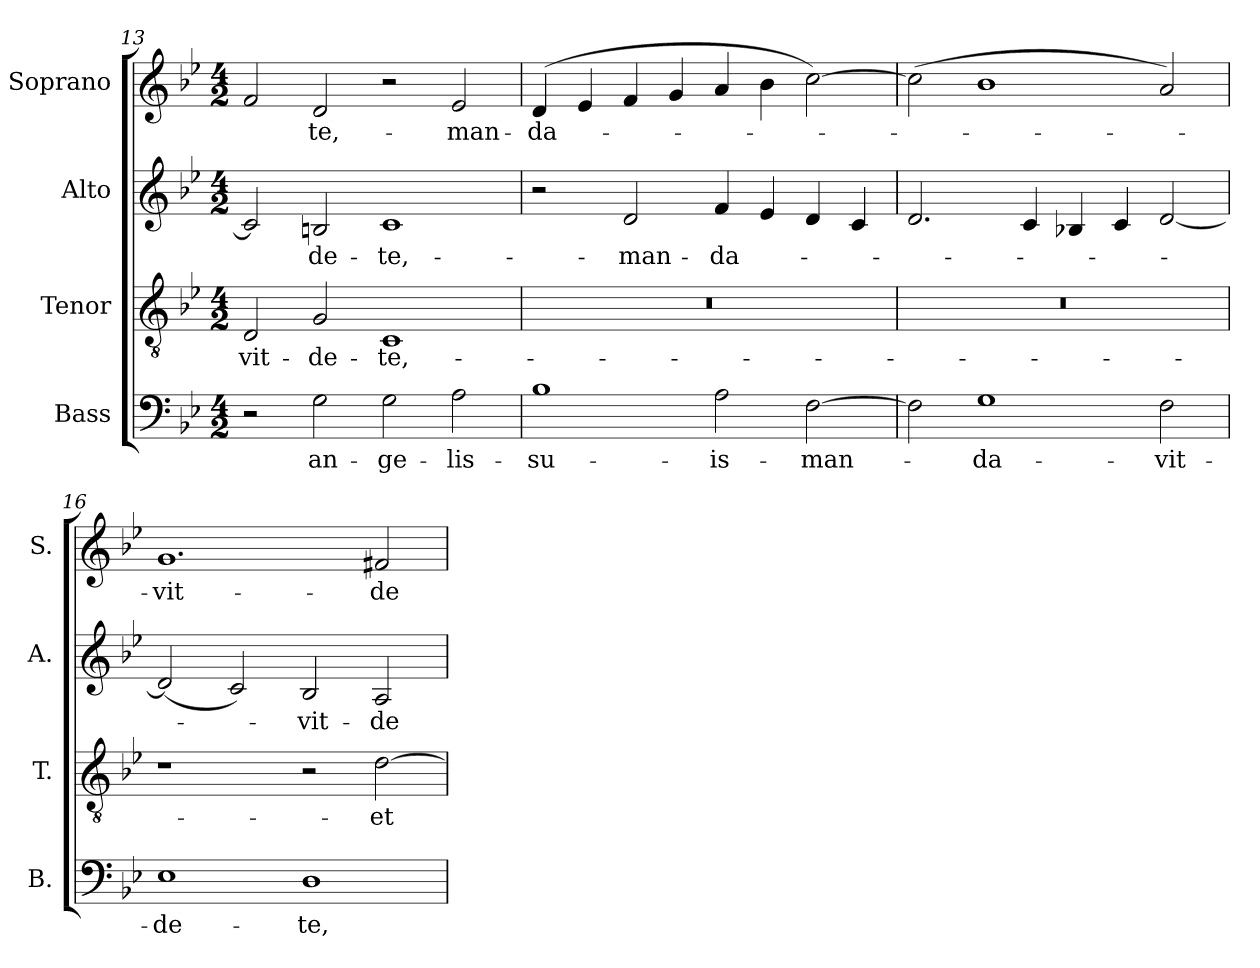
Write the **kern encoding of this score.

**kern	**text	**kern	**text	**kern	**text	**kern	**text
*part4	*part4	*part3	*part3	*part2	*part2	*part1	*part1
*staff4	*staff4	*staff3	*staff3	*staff2	*staff2	*staff1	*staff1
*I"Bass	*	*I"Tenor	*	*I"Alto	*	*I"Soprano	*
*I'B.	*	*I'T.	*	*I'A.	*	*I'S.	*
*clefF4	*	*clefGv2	*	*clefG2	*	*clefG2	*
*	*	*ITrd7c12	*	*	*	*	*
*k[b-e-]	*	*k[b-e-]	*	*k[b-e-]	*	*k[b-e-]	*
*B-:	*	*B-:	*	*B-:	*	*B-:	*
*M4/2	*	*M4/2	*	*M4/2	*	*M4/2	*
=13	=13	=13	=13	=13	=13	=13	=13
!	!	!	!LO:LY:b:color=#000000	!	!	!	!
2r	.	2DDi/	-vit-	2ci/]	.	2fi/	.
!	!LO:LY:b:color=#000000	!	!	!	!	!	!
!	!	!	!LO:LY:b:color=#000000	!	!	!	!
!	!	!	!	!	!LO:LY:b:color=#000000	!	!
!	!	!	!	!	!	!	!LO:LY:b:color=#000000
2Gi\	-an-	2GGi/	-de-	2Bni/	de-	2di/	-te,-
!	!LO:LY:b:color=#000000	!	!	!	!	!	!
!	!	!	!LO:LY:b:color=#000000	!	!	!	!
!	!	!	!	!	!LO:LY:b:color=#000000	!	!
2Gi\	-ge-	1CCi	-te,-	1ci	-te,-	2r	.
!	!LO:LY:b:color=#000000	!	!	!	!	!	!
!	!	!	!	!	!	!	!LO:LY:b:color=#000000
2Ai\	-lis-	.	.	.	.	2e-i/	-man-
!!LO:LB:g=z
=14	=14	=14	=14	=14	=14	=14	=14
!	!LO:LY:b:color=#000000	!LO:N:vis=1	!	!	!	!	!
!	!	!	!	!	!	!	!LO:LY:b:color=#000000
1B-i	-su-	0r	.	2r	.	(4di/	-da-
.	.	.	.	.	.	4e-i/	.
!	!	!	!	!	!LO:LY:b:color=#000000	!	!
.	.	.	.	2di/	-man-	4fi/	.
.	.	.	.	.	.	4gi/	.
!	!LO:LY:b:color=#000000	!	!	!	!	!	!
!	!	!	!	!	!LO:LY:b:color=#000000	!	!
2Ai\	-is-	.	.	4fi/	-da-	4ai/	.
.	.	.	.	4e-i/	.	4b-i\	.
!	!LO:LY:b:color=#000000	!	!	!	!	!	!
[2Fi\	-man-	.	.	4di/	.	[2cci\)	.
.	.	.	.	4ci/	.	.	.
=15	=15	=15	=15	=15	=15	=15	=15
!	!	!LO:N:vis=1	!	!	!	!	!
2Fi\]	.	0r	.	2.di/	.	(2cci\]	.
!	!LO:LY:b:color=#000000	!	!	!	!	!	!
1Gi	-da-	.	.	.	.	1b-i	.
.	.	.	.	4ci/	.	.	.
.	.	.	.	4B-Xi/	.	.	.
.	.	.	.	4ci/	.	.	.
!	!LO:LY:b:color=#000000	!	!	!	!	!	!
2Fi\	-vit-	.	.	[2di/	.	2ai/)	.
=16	=16	=16	=16	=16	=16	=16	=16
!	!LO:LY:b:color=#000000	!	!	!	!	!	!
!	!	!	!	!	!	!	!LO:LY:b:color=#000000
1E-i	-de-	1r	.	(2di/]	.	1.gi	-vit-
.	.	.	.	2ci/)	.	.	.
!	!LO:LY:b:color=#000000	!	!	!	!	!	!
!	!	!	!	!	!LO:LY:b:color=#000000	!	!
1Di	-te,-	2r	.	2B-i/	-vit-	.	.
!	!	!	!LO:LY:b:color=#000000	!	!	!	!
!	!	!	!	!	!LO:LY:b:color=#000000	!	!
!	!	!	!	!	!	!	!LO:LY:b:color=#000000
.	.	[2Di\	-et	2Ai/	-de-	2f#Xi/	-de-
=	=	=	=	=	=	=	=
*-	*-	*-	*-	*-	*-	*-	*-
